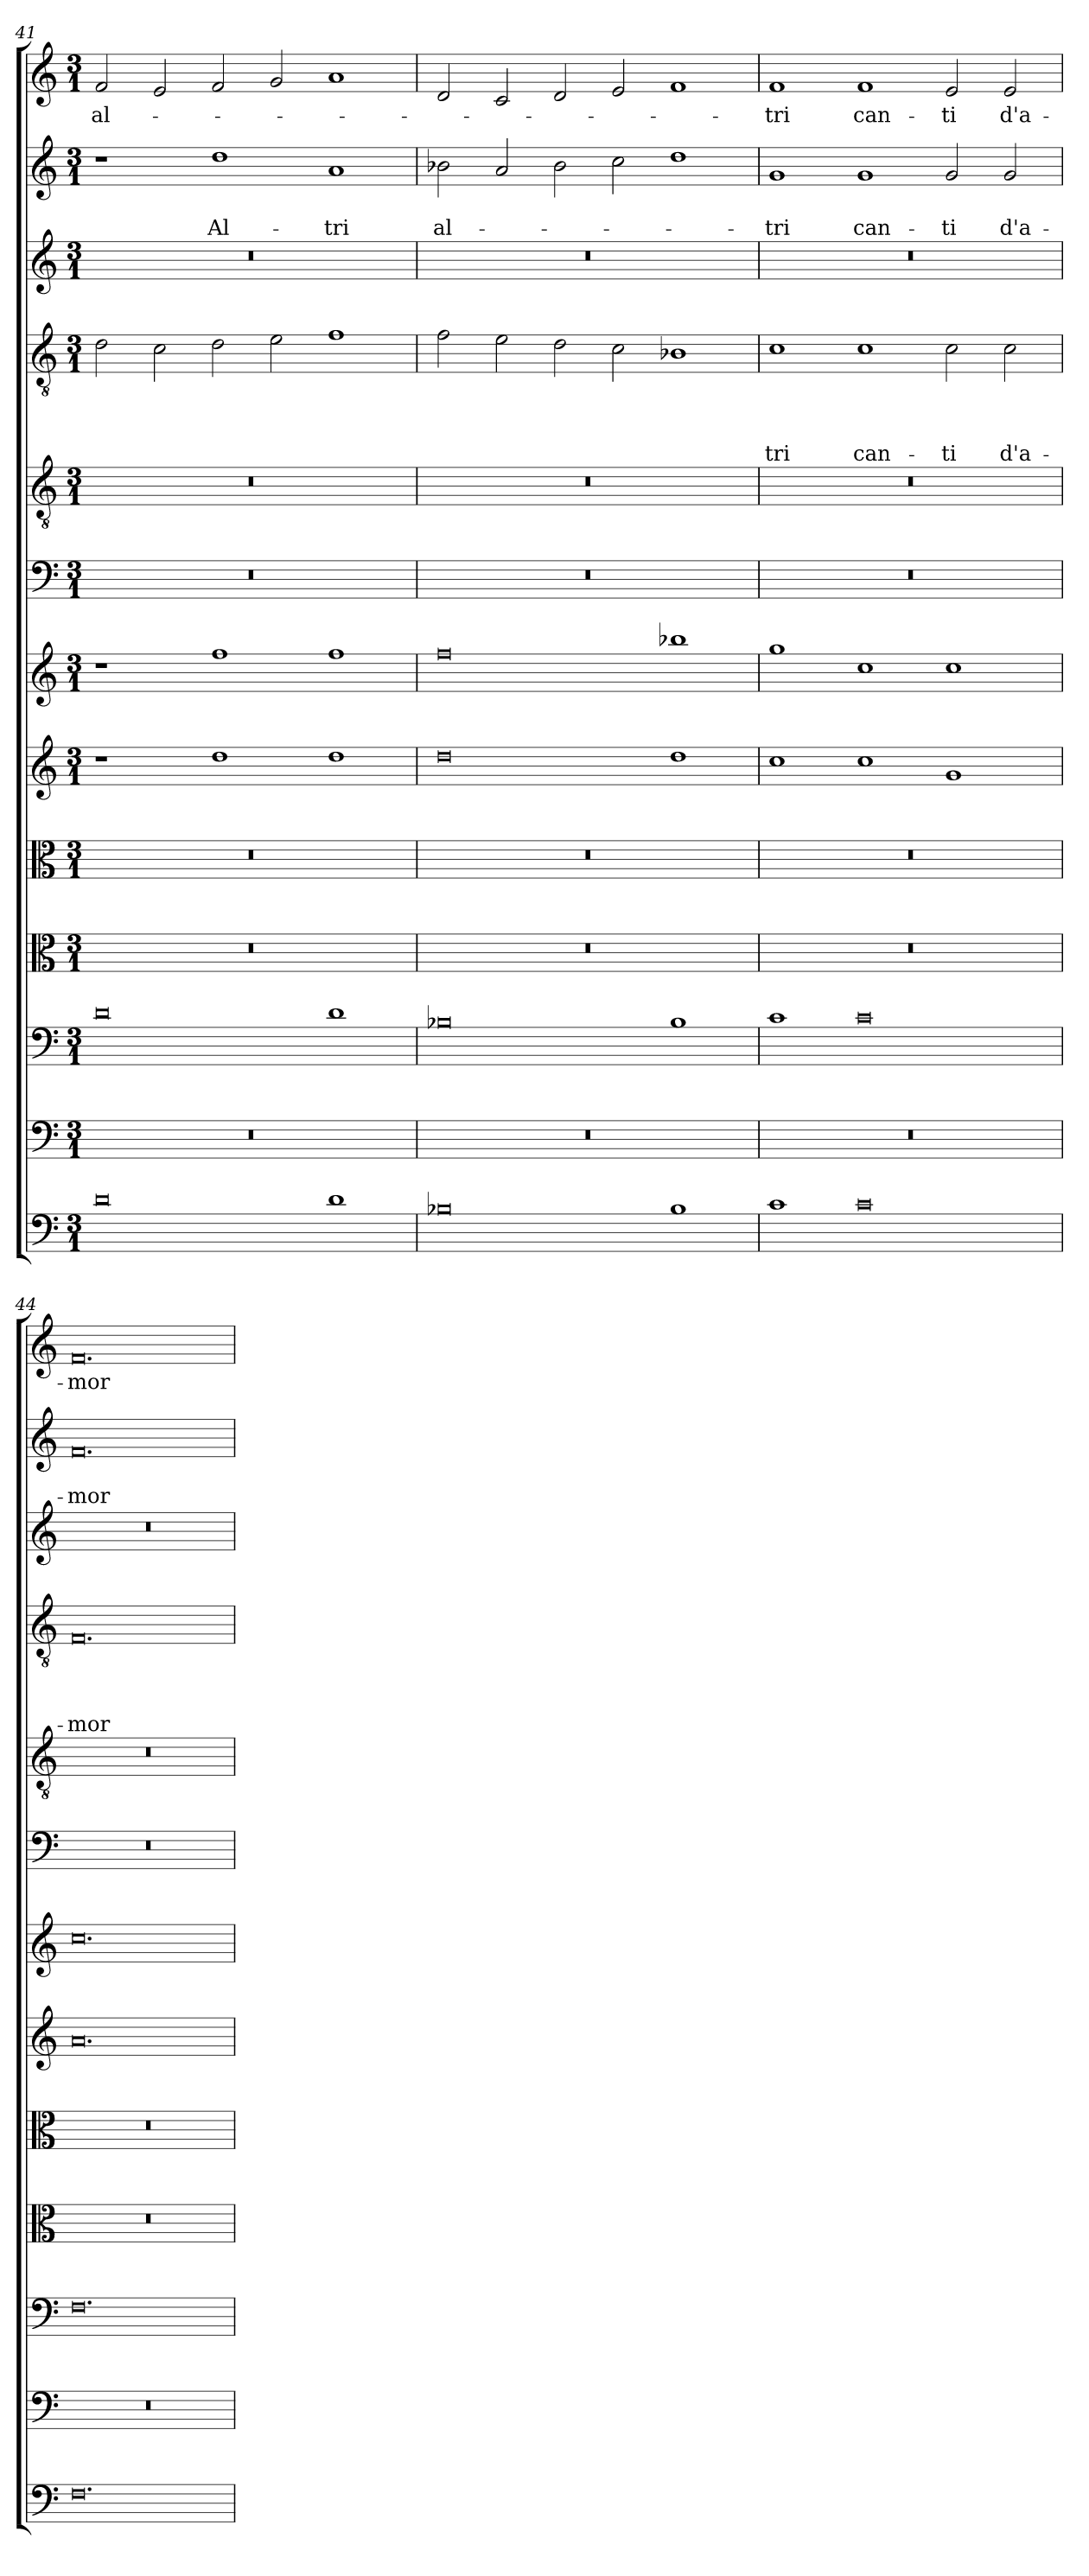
**kern	**kern	**kern	**kern	**kern	**kern	**kern	**kern	**kern	**kern	**text	**text	**text	**text	**kern	**kern	**text	**text	**kern	**text
*part13	*part12	*part11	*part10	*part9	*part8	*part7	*part6	*part5	*part4	*part4	*part4	*part4	*part4	*part3	*part2	*part2	*part2	*part1	*part1
*staff13	*staff12	*staff11	*staff10	*staff9	*staff8	*staff7	*staff6	*staff5	*staff4	*staff4	*staff4	*staff4	*staff4	*staff3	*staff2	*staff2	*staff2	*staff1	*staff1
*clefF4	*clefF4	*clefF4	*clefC3	*clefC3	*clefG2	*clefG2	*clefF4	*clefGv2	*clefGv2	*	*	*	*	*clefG2	*clefG2	*	*	*clefG2	*
*k[]	*k[]	*k[]	*k[]	*k[]	*k[]	*k[]	*k[]	*k[]	*k[]	*	*	*	*	*k[]	*k[]	*	*	*k[]	*
*C:	*C:	*C:	*C:	*C:	*C:	*C:	*C:	*C:	*C:	*	*	*	*	*C:	*C:	*	*	*C:	*
*M3/1	*M3/1	*M3/1	*M3/1	*M3/1	*M3/1	*M3/1	*M3/1	*M3/1	*M3/1	*	*	*	*	*M3/1	*M3/1	*	*	*M3/1	*
=41	=41	=41	=41	=41	=41	=41	=41	=41	=41	=41	=41	=41	=41	=41	=41	=41	=41	=41	=41
!	!	!	!	!	!	!	!	!	!	!	!	!	!	!	!	!	!	!	!LO:LY:b
0d	0.r	0d	0.r	0.r	1r	1r	0.r	0.r	2d\	.	.	.	.	0.r	1r	.	.	2f/	al-
.	.	.	.	.	.	.	.	.	2c\	.	.	.	.	.	.	.	.	2e/	.
!	!	!	!	!	!	!	!	!	!	!	!	!	!	!	!	!	!LO:LY:b	!	!
.	.	.	.	.	1dd	1ff	.	.	2d\	.	.	.	.	.	1dd	.	Al-	2f/	.
.	.	.	.	.	.	.	.	.	2e\	.	.	.	.	.	.	.	.	2g/	.
!	!	!	!	!	!	!	!	!	!	!	!	!	!	!	!	!	!LO:LY:b	!	!
1d	.	1d	.	.	1dd	1ff	.	.	1f	.	.	.	.	.	1a	.	-tri	1a	.
=42	=42	=42	=42	=42	=42	=42	=42	=42	=42	=42	=42	=42	=42	=42	=42	=42	=42	=42	=42
!	!	!	!	!	!	!	!	!	!	!	!	!	!	!	!	!	!LO:LY:b	!	!
0B-X	0.r	0B-X	0.r	0.r	0dd	0ff	0.r	0.r	2f\	.	.	.	.	0.r	2b-X\	.	al-	2d/	.
.	.	.	.	.	.	.	.	.	2e\	.	.	.	.	.	2a/	.	.	2c/	.
.	.	.	.	.	.	.	.	.	2d\	.	.	.	.	.	2b-\	.	.	2d/	.
.	.	.	.	.	.	.	.	.	2c\	.	.	.	.	.	2cc\	.	.	2e/	.
1B-	.	1B-	.	.	1dd	1bb-X	.	.	1B-X	.	.	.	.	.	1dd	.	.	1f	.
!!LO:PB:g=z
=43	=43	=43	=43	=43	=43	=43	=43	=43	=43	=43	=43	=43	=43	=43	=43	=43	=43	=43	=43
!	!	!	!	!	!	!	!	!	!	!	!	!	!LO:LY:b	!	!	!	!LO:LY:b	!	!LO:LY:b
1c	0.r	1c	0.r	0.r	1cc	1gg	0.r	0.r	1c	.	.	.	-tri	0.r	1g	.	-tri	1f	-tri
!	!	!	!	!	!	!	!	!	!	!	!	!	!LO:LY:b	!	!	!	!LO:LY:b	!	!LO:LY:b
0c	.	0c	.	.	1cc	1cc	.	.	1c	.	.	.	can-	.	1g	.	can-	1f	can-
!	!	!	!	!	!	!	!	!	!	!	!	!	!LO:LY:b	!	!	!	!LO:LY:b	!	!LO:LY:b
.	.	.	.	.	1g	1cc	.	.	2c\	.	.	.	-ti	.	2g/	.	-ti	2e/	-ti
!	!	!	!	!	!	!	!	!	!	!	!	!	!LO:LY:b	!	!	!	!LO:LY:b	!	!LO:LY:b
.	.	.	.	.	.	.	.	.	2c\	.	.	.	d'a-	.	2g/	.	d'a-	2e/	d'a-
=44	=44	=44	=44	=44	=44	=44	=44	=44	=44	=44	=44	=44	=44	=44	=44	=44	=44	=44	=44
!	!	!	!	!	!	!	!	!	!	!	!	!	!LO:LY:b	!	!	!	!LO:LY:b	!	!LO:LY:b
0.F	0.r	0.F	0.r	0.r	0.a	0.cc	0.r	0.r	0.F	.	.	.	-mor	0.r	0.f	.	-mor	0.f	-mor
=	=	=	=	=	=	=	=	=	=	=	=	=	=	=	=	=	=	=	=
*-	*-	*-	*-	*-	*-	*-	*-	*-	*-	*-	*-	*-	*-	*-	*-	*-	*-	*-	*-
